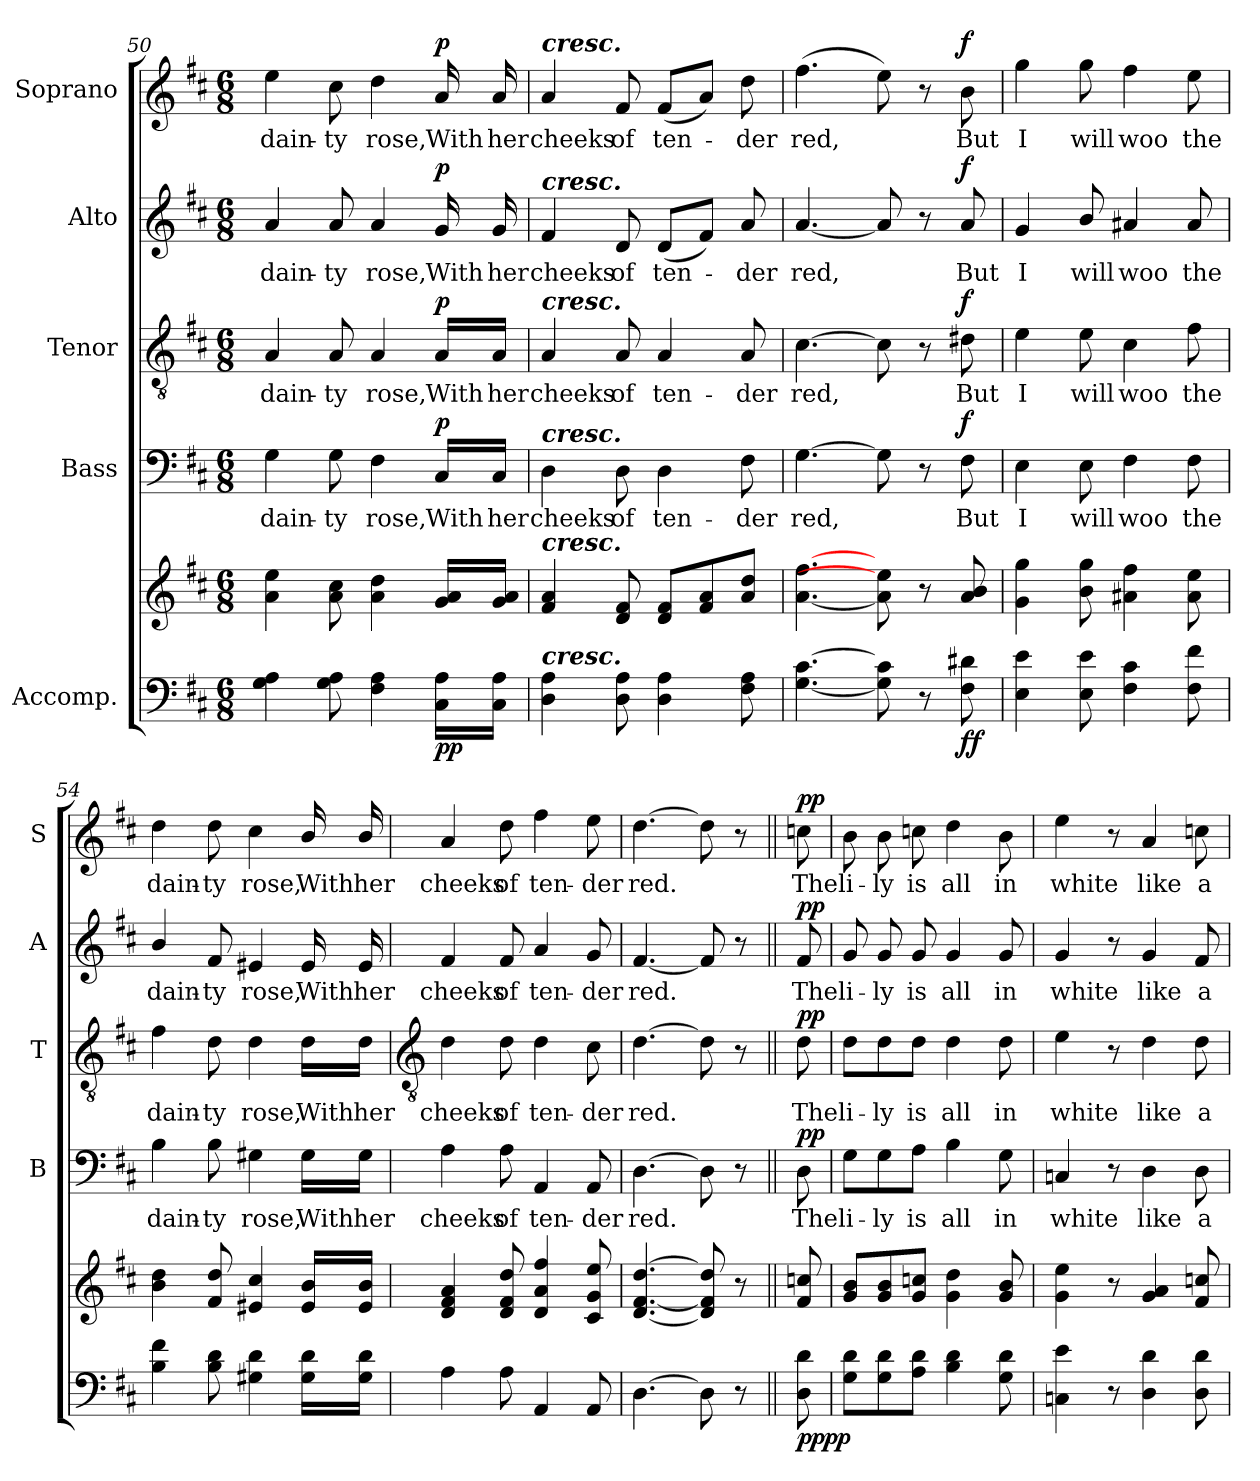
**kern	**kern	**dynam	**kern	**text	**dynam	**kern	**text	**dynam	**kern	**text	**dynam	**kern	**text	**dynam
*part5	*part5	*part5	*part4	*part4	*part4	*part3	*part3	*part3	*part2	*part2	*part2	*part1	*part1	*part1
*staff6	*staff5	*staff5/6	*staff4	*staff4	*staff4	*staff3	*staff3	*staff3	*staff2	*staff2	*staff2	*staff1	*staff1	*staff1
*I"Accomp.	*	*	*I"Bass	*	*	*I"Tenor	*	*	*I"Alto	*	*	*I"Soprano	*	*
*	*	*	*I'B	*	*	*I'T	*	*	*I'A	*	*	*I'S	*	*
!!LO:LB:g=z
*clefF4	*clefG2	*	*clefF4	*	*	*clefGv2	*	*	*clefG2	*	*	*clefG2	*	*
*k[f#c#]	*k[f#c#]	*	*k[f#c#]	*	*	*k[f#c#]	*	*	*k[f#c#]	*	*	*k[f#c#]	*	*
*D:	*D:	*	*D:	*	*	*D:	*	*	*D:	*	*	*D:	*	*
*M6/8	*M6/8	*	*M6/8	*	*	*M6/8	*	*	*M6/8	*	*	*M6/8	*	*
=50	=50	=50	=50	=50	=50	=50	=50	=50	=50	=50	=50	=50	=50	=50
!	!	!	!	!LO:LY:b	!	!	!LO:LY:b	!	!	!LO:LY:b	!	!	!LO:LY:b	!
4G 4A	4a 4ee	.	4G	dain-	.	4A	dain-	.	4a	dain-	.	4ee	dain-	.
!	!	!	!	!LO:LY:b	!	!	!LO:LY:b	!	!	!LO:LY:b	!	!	!LO:LY:b	!
8G 8A	8a 8cc#	.	8G	-ty	.	8A	-ty	.	8a	-ty	.	8cc#	-ty	.
!	!	!	!	!LO:LY:b	!	!	!LO:LY:b	!	!	!LO:LY:b	!	!	!LO:LY:b	!
4F# 4A	4a 4dd	.	4F#	rose,	.	4A	rose,	.	4a	rose,	.	4dd	rose,	.
!	!	!LO:DY:b=2	!	!LO:LY:b	!	!	!LO:LY:b	!	!	!LO:LY:b	!	!	!LO:LY:b	!
!	!	!LO:DY:n=1:b	!	!	!LO:DY:b	!	!	!LO:DY:b	!	!	!LO:DY:b	!	!	!LO:DY:b
16C# 16ALL	16g 16aLL	p p	16C#/LL	With	p	16A/LL	With	p	16g	With	p	16a	With	p
!	!	!	!	!LO:LY:b	!	!	!LO:LY:b	!	!	!LO:LY:b	!	!	!LO:LY:b	!
16C# 16AJJ	16g 16aJJ	.	16C#/JJ	her	.	16A/JJ	her	.	16g	her	.	16a	her	.
=51	=51	=51	=51	=51	=51	=51	=51	=51	=51	=51	=51	=51	=51	=51
!	!	!	!	!	!	!	!	!	!	!	!	!LO:TX:a:Bi:t=cresc.	!	!
!	!	!	!	!	!	!	!	!	!LO:TX:a:Bi:t=cresc.	!	!	!	!	!
!	!	!	!	!	!	!LO:TX:a:Bi:t=cresc.	!	!	!	!	!	!	!	!
!	!	!	!LO:TX:a:Bi:t=cresc.	!	!	!	!	!	!	!	!	!	!	!
!	!LO:TX:a:Bi:t=cresc.	!	!	!	!	!	!	!	!	!	!	!	!	!
!LO:TX:a:Bi:t=cresc.	!	!	!	!	!	!	!	!	!	!	!	!	!	!
!	!	!	!	!LO:LY:b	!	!	!LO:LY:b	!	!	!LO:LY:b	!	!	!LO:LY:b	!
4D 4A	4f# 4a	.	4D	cheeks	.	4A	cheeks	.	4f#	cheeks	.	4a	cheeks	.
!	!	!	!	!LO:LY:b	!	!	!LO:LY:b	!	!	!LO:LY:b	!	!	!LO:LY:b	!
8D 8A	8d 8f#	.	8D	of	.	8A	of	.	8d	of	.	8f#	of	.
!	!	!	!	!LO:LY:b	!	!	!LO:LY:b	!	!	!LO:LY:b	!	!	!LO:LY:b	!
4D 4A	8d 8f#L	.	4D	ten-	.	4A	ten-	.	(<8dL	ten-	.	(<8f#L	ten-	.
.	8f# 8a	.	.	.	.	.	.	.	8f#J)	.	.	8aJ)	.	.
!	!	!	!	!LO:LY:b	!	!	!LO:LY:b	!	!	!LO:LY:b	!	!	!LO:LY:b	!
8F# 8A	8a 8ddJ	.	8F#	-der	.	8A	-der	.	8a	der	.	8dd	der	.
=52	=52	=52	=52	=52	=52	=52	=52	=52	=52	=52	=52	=52	=52	=52
!	!	!	!	!LO:LY:b	!	!	!LO:LY:b	!	!	!LO:LY:b	!	!	!LO:LY:b	!
[4.G [4.c#	[4.a [4.ff#	.	[4.G	red,	.	[4.c#	red,	.	[4.a	red,	.	(>4.ff#	red,	.
8G] 8c#]	8a] 8ee]	.	8G]	.	.	8c#]	.	.	8a]	.	.	8ee)	.	.
8r	8r	.	8r	.	.	8r	.	.	8r	.	.	8r	.	.
!	!	!LO:DY:b=2	!	!LO:LY:b	!	!	!LO:LY:b	!	!	!LO:LY:b	!	!	!LO:LY:b	!
!	!	!LO:DY:n=1:b	!	!	!LO:DY:b	!	!	!LO:DY:b	!	!	!LO:DY:b	!	!	!LO:DY:b
8F# 8d#X	8a 8b	f f	8F#	But	f	8d#X	But	f	8a	But	f	8b	But	f
=53	=53	=53	=53	=53	=53	=53	=53	=53	=53	=53	=53	=53	=53	=53
!	!	!	!	!LO:LY:b	!	!	!LO:LY:b	!	!	!LO:LY:b	!	!	!LO:LY:b	!
4E 4e	4g 4gg	.	4E	I	.	4e	I	.	4g	I	.	4gg	I	.
!	!	!	!	!LO:LY:b	!	!	!LO:LY:b	!	!	!LO:LY:b	!	!	!LO:LY:b	!
8E 8e	8b 8gg	.	8E	will	.	8e	will	.	8b/	will	.	8gg	will	.
!	!	!	!	!LO:LY:b	!	!	!LO:LY:b	!	!	!LO:LY:b	!	!	!LO:LY:b	!
4F# 4c#	4a#X 4ff#	.	4F#	woo	.	4c#	woo	.	4a#X	woo	.	4ff#	woo	.
!	!	!	!	!LO:LY:b	!	!	!LO:LY:b	!	!	!LO:LY:b	!	!	!LO:LY:b	!
8F# 8f#	8a# 8ee	.	8F#	the	.	8f#	the	.	8a#	the	.	8ee	the	.
=54	=54	=54	=54	=54	=54	=54	=54	=54	=54	=54	=54	=54	=54	=54
!	!	!	!	!LO:LY:b	!	!	!LO:LY:b	!	!	!LO:LY:b	!	!	!LO:LY:b	!
4B 4f#	4b 4dd	.	4B	dain-	.	4f#	dain-	.	4b/	dain-	.	4dd	dain-	.
!	!	!	!	!LO:LY:b	!	!	!LO:LY:b	!	!	!LO:LY:b	!	!	!LO:LY:b	!
8B 8d	8f# 8dd	.	8B	-ty	.	8d	-ty	.	8f#	-ty	.	8dd	-ty	.
!	!	!	!	!LO:LY:b	!	!	!LO:LY:b	!	!	!LO:LY:b	!	!	!LO:LY:b	!
4G#X 4d	4e#X 4cc#	.	4G#X	rose,	.	4d	rose,	.	4e#X	rose,	.	4cc#	rose,	.
!	!	!	!	!LO:LY:b	!	!	!LO:LY:b	!	!	!LO:LY:b	!	!	!LO:LY:b	!
16G# 16dLL	16e# 16bLL	.	16G#\LL	With	.	16d\LL	With	.	16e#	With	.	16b/	With	.
!	!	!	!	!LO:LY:b	!	!	!LO:LY:b	!	!	!LO:LY:b	!	!	!LO:LY:b	!
16G# 16dJJ	16e# 16bJJ	.	16G#\JJ	her	.	16d\JJ	her	.	16e#	her	.	16b/	her	.
!!LO:LB:g=z
=55	=55	=55	=55	=55	=55	=55	=55	=55	=55	=55	=55	=55	=55	=55
*	*	*	*	*	*	*clefGv2	*	*	*	*	*	*	*	*
!	!	!	!	!LO:LY:b	!	!	!LO:LY:b	!	!	!LO:LY:b	!	!	!LO:LY:b	!
4A	4d 4f# 4a	.	4A	cheeks	.	4d	cheeks	.	4f#	cheeks	.	4a	cheeks	.
!	!	!	!	!LO:LY:b	!	!	!LO:LY:b	!	!	!LO:LY:b	!	!	!LO:LY:b	!
8A	8d 8f# 8dd	.	8A	of	.	8d	of	.	8f#	of	.	8dd	of	.
!	!	!	!	!LO:LY:b	!	!	!LO:LY:b	!	!	!LO:LY:b	!	!	!LO:LY:b	!
4AA	4d 4a 4ff#	.	4AA	ten-	.	4d	ten-	.	4a	ten-	.	4ff#	ten-	.
!	!	!	!	!LO:LY:b	!	!	!LO:LY:b	!	!	!LO:LY:b	!	!	!LO:LY:b	!
8AA	8c# 8g 8ee	.	8AA	-der	.	8c#	-der	.	8g	-der	.	8ee	-der	.
=56	=56	=56	=56	=56	=56	=56	=56	=56	=56	=56	=56	=56	=56	=56
!	!	!	!	!LO:LY:b	!	!	!LO:LY:b	!	!	!LO:LY:b	!	!	!LO:LY:b	!
[4.D	[4.d [4.f# [4.dd	.	[4.D	red.	.	[4.d	red.	.	[4.f#	red.	.	[4.dd	red.	.
8D]	8d] 8f#] 8dd]	.	8D]	.	.	8d]	.	.	8f#]	.	.	8dd]	.	.
8r	8r	.	8r	.	.	8r	.	.	8r	.	.	8r	.	.
=57||	=57||	=57||	=57||	=57||	=57||	=57||	=57||	=57||	=57||	=57||	=57||	=57||	=57||	=57||
!	!	!LO:DY:b=2	!	!LO:LY:b	!	!	!LO:LY:b	!	!	!LO:LY:b	!	!	!LO:LY:b	!
!	!	!LO:DY:n=1:b	!	!	!LO:DY:b	!	!	!LO:DY:b	!	!	!LO:DY:b	!	!	!LO:DY:b
8D 8d	8f# 8ccn	pp pp	8D	The	pp	8d	The	pp	8f#	The	pp	8ccn	The	pp
=58	=58	=58	=58	=58	=58	=58	=58	=58	=58	=58	=58	=58	=58	=58
!	!	!	!	!LO:LY:b	!	!	!LO:LY:b	!	!	!LO:LY:b	!	!	!LO:LY:b	!
8G 8dL	8g 8bL	.	8G\L	li-	.	8d\L	li-	.	8g	li-	.	8b	li-	.
!	!	!	!	!LO:LY:b	!	!	!LO:LY:b	!	!	!LO:LY:b	!	!	!LO:LY:b	!
8G 8d	8g 8b	.	8G\	-ly	.	8d\	-ly	.	8g	-ly	.	8b	-ly	.
!	!	!	!	!LO:LY:b	!	!	!LO:LY:b	!	!	!LO:LY:b	!	!	!LO:LY:b	!
8A 8dJ	8g 8ccnJ	.	8A\J	is	.	8d\J	is	.	8g	is	.	8ccn	is	.
!	!	!	!	!LO:LY:b	!	!	!LO:LY:b	!	!	!LO:LY:b	!	!	!LO:LY:b	!
4B 4d	4g 4dd	.	4B	all	.	4d	all	.	4g	all	.	4dd	all	.
!	!	!	!	!LO:LY:b	!	!	!LO:LY:b	!	!	!LO:LY:b	!	!	!LO:LY:b	!
8G 8d	8g 8b	.	8G	in	.	8d	in	.	8g	in	.	8b	in	.
=59	=59	=59	=59	=59	=59	=59	=59	=59	=59	=59	=59	=59	=59	=59
!	!	!	!	!LO:LY:b	!	!	!LO:LY:b	!	!	!LO:LY:b	!	!	!LO:LY:b	!
4Cn 4e	4g 4ee	.	4Cn	white	.	4e	white	.	4g	white	.	4ee	white	.
8r	8r	.	8r	.	.	8r	.	.	8r	.	.	8r	.	.
!	!	!	!	!LO:LY:b	!	!	!LO:LY:b	!	!	!LO:LY:b	!	!	!LO:LY:b	!
4D 4d	4g 4a	.	4D	like	.	4d	like	.	4g	like	.	4a	like	.
!	!	!	!	!LO:LY:b	!	!	!LO:LY:b	!	!	!LO:LY:b	!	!	!LO:LY:b	!
8D 8d	8f# 8ccn	.	8D	a	.	8d	a	.	8f#	a	.	8ccn	a	.
=	=	=	=	=	=	=	=	=	=	=	=	=	=	=
*-	*-	*-	*-	*-	*-	*-	*-	*-	*-	*-	*-	*-	*-	*-
